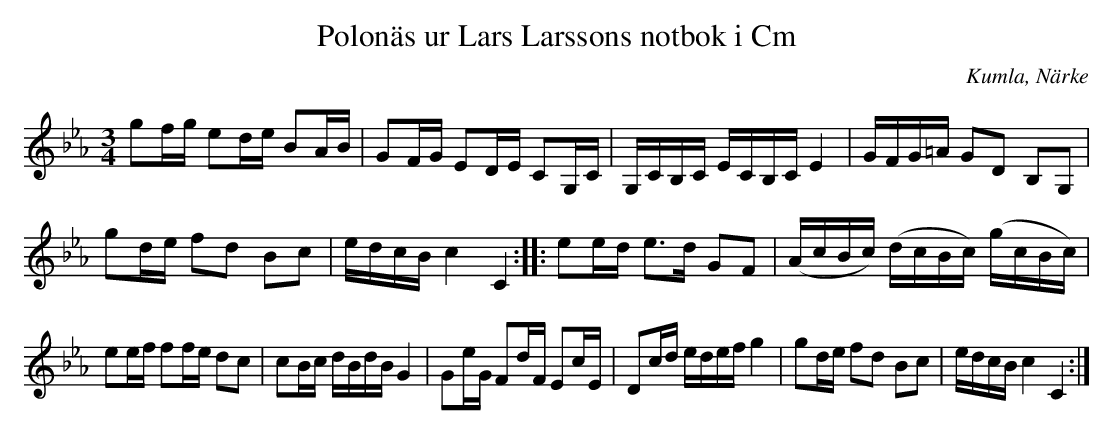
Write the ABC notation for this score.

X:1
T:Polonäs ur Lars Larssons notbok i Cm
O:Kumla, Närke
M:3/4
L:1/16
K:Cm
g2fg e2de B2AB | G2FG E2DE C2G,C | G,CB,C ECB,C E4 | GFG=A G2D2 B,2G,2 |
g2de f2d2 B2c2 | edcB c4 C4 :: e2ed e2>d2 G2F2 | (AcBc) (dcBc) (gcBc) |
e2ef f2fe d2c2 | c2Bc dBdB G4 | G2eG F2dF E2cE | D2cd edef g4 | g2de f2d2 B2c2 | edcB c4 C4 :|
